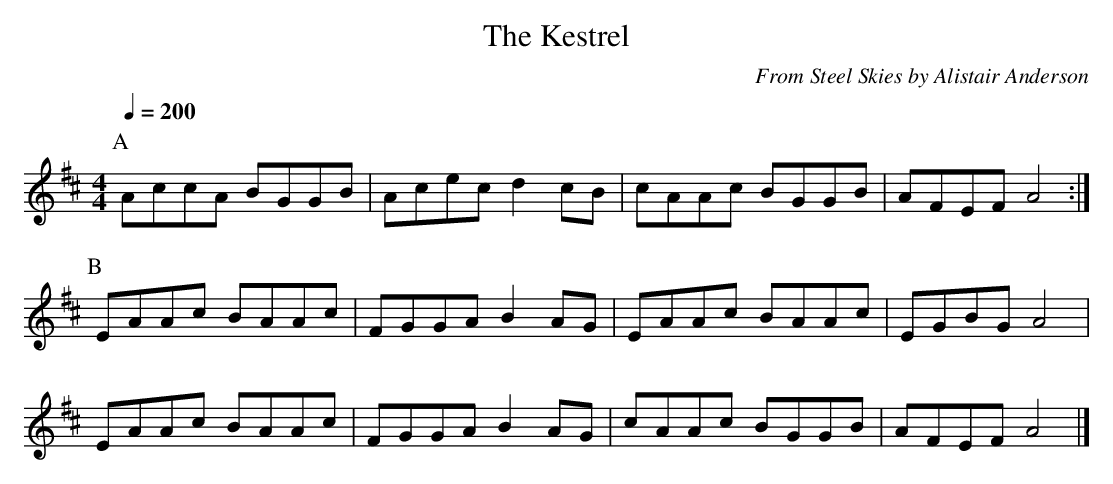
X:1
T:Kestrel, The
C:From Steel Skies by Alistair Anderson
Q:1/4=200
M:4/4
L:1/8
K:D major
P:A
AccA BGGB | Acec d2 cB | cAAc BGGB | AFEF A4 :|
P:B
EAAc BAAc | FGGA B2 AG | EAAc BAAc | EGBG A4 |
EAAc BAAc | FGGA B2 AG | cAAc BGGB | AFEF A4 |]
